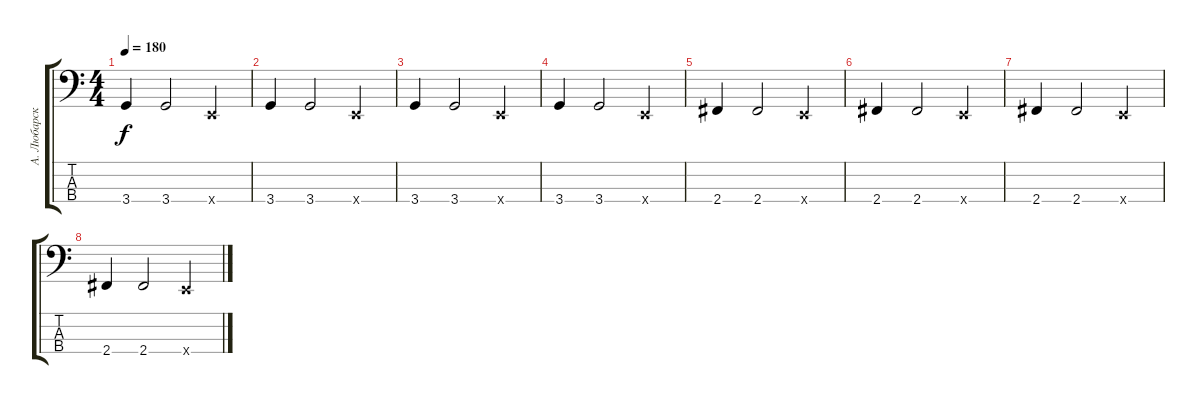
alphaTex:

\track ("А. Любарский" "А. Любарск") {instrument electricbassfinger}
\staff {score tabs}
\tuning (G2 D2 A1 E1) {hide}
\ts (4 4)
\tempo 180
\clef f4
\ks c
3.4.4{dy f} 3.4.2 0.4{x}.4 |
3.4.4 3.4.2 0.4{x}.4 |
3.4.4 3.4.2 0.4{x}.4 |
3.4.4 3.4.2 0.4{x}.4 |
2.4.4 2.4.2 0.4{x}.4 |
2.4.4 2.4.2 0.4{x}.4 |
2.4.4{volume 0} 2.4.2 0.4{x}.4 |
2.4.4 2.4.2 0.4{x}.4
